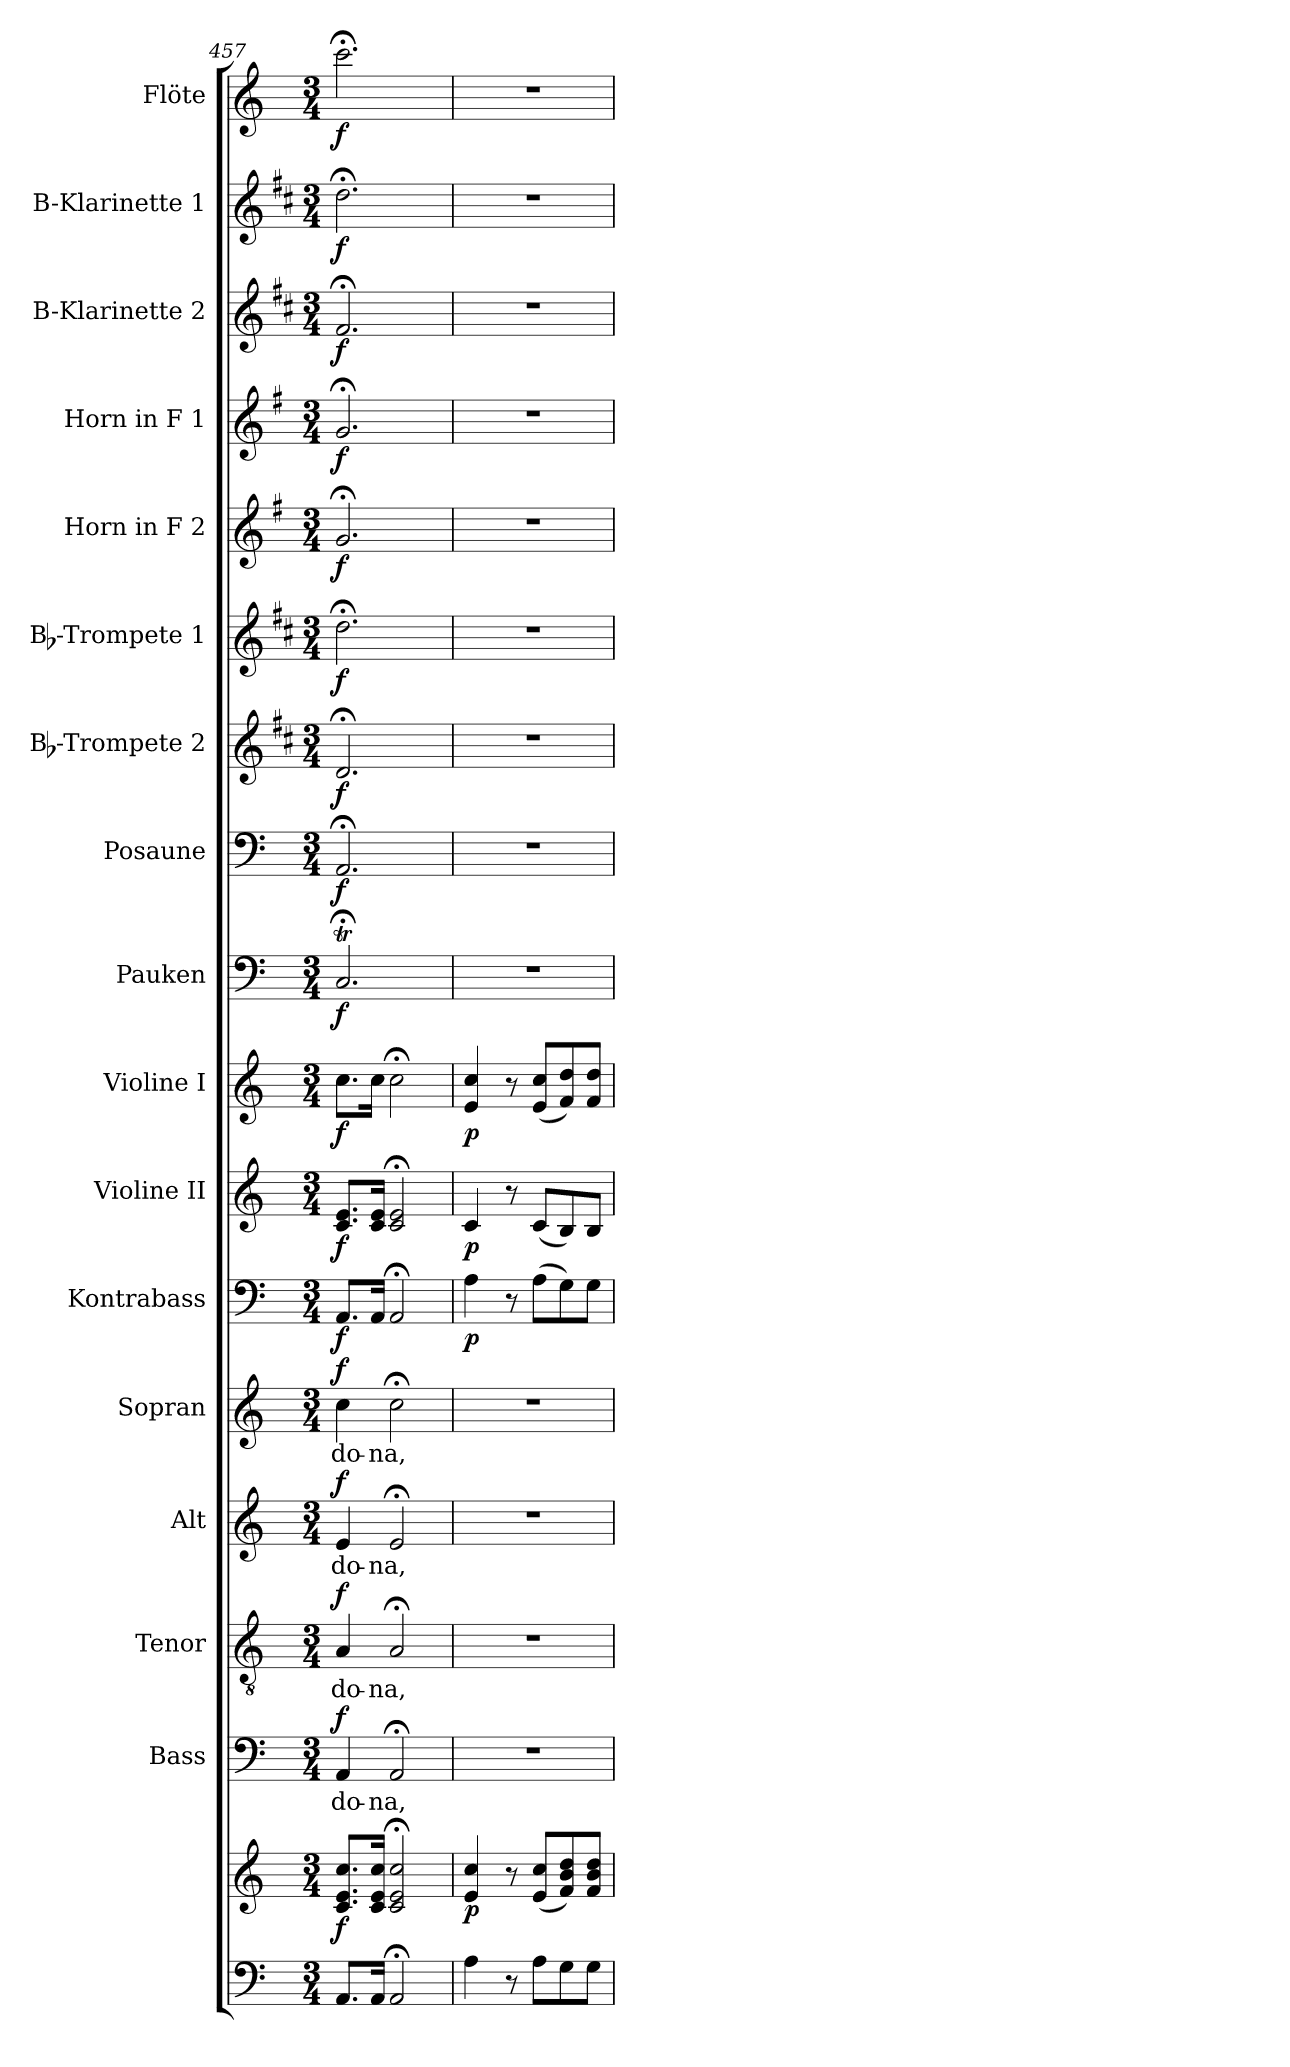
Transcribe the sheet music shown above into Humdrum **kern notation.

**kern	**kern	**dynam	**kern	**text	**dynam	**kern	**text	**dynam	**kern	**text	**dynam	**kern	**text	**dynam	**kern	**dynam	**kern	**dynam	**kern	**dynam	**kern	**dynam	**kern	**dynam	**kern	**dynam	**kern	**dynam	**kern	**dynam	**kern	**dynam	**kern	**dynam	**kern	**dynam	**kern	**dynam
*part17	*part17	*part17	*part16	*part16	*part16	*part15	*part15	*part15	*part14	*part14	*part14	*part13	*part13	*part13	*part12	*part12	*part11	*part11	*part10	*part10	*part9	*part9	*part8	*part8	*part7	*part7	*part6	*part6	*part5	*part5	*part4	*part4	*part3	*part3	*part2	*part2	*part1	*part1
*staff18	*staff17	*staff17/18	*staff16	*staff16	*staff16	*staff15	*staff15	*staff15	*staff14	*staff14	*staff14	*staff13	*staff13	*staff13	*staff12	*staff12	*staff11	*staff11	*staff10	*staff10	*staff9	*staff9	*staff8	*staff8	*staff7	*staff7	*staff6	*staff6	*staff5	*staff5	*staff4	*staff4	*staff3	*staff3	*staff2	*staff2	*staff1	*staff1
*	*	*	*I"Bass	*	*	*I"Tenor	*	*	*I"Alt	*	*	*I"Sopran	*	*	*I"Kontrabass	*	*I"Violine II	*	*I"Violine I	*	*I"Pauken	*	*I"Posaune	*	*I"Bb-Trompete 2	*	*I"Bb-Trompete 1	*	*I"Horn in F 2	*	*I"Horn in F 1	*	*I"B-Klarinette 2	*	*I"B-Klarinette 1	*	*I"Flöte	*
*	*	*	*I'B.	*	*	*I'T.	*	*	*I'A.	*	*	*I'S.	*	*	*I'Kb.	*	*I'Vl. II	*	*I'Vl. I	*	*I'Pk.	*	*I'Pos.	*	*I'Bb Trp. 2	*	*I'Bb Trp. 1	*	*I'Hrn. 2	*	*I'Hrn. 1	*	*I'B Kl. 2	*	*I'B Kl. 1	*	*I'Fl.	*
*clefF4	*clefG2	*	*clefF4	*	*	*clefGv2	*	*	*clefG2	*	*	*clefG2	*	*	*clefF4	*	*clefG2	*	*clefG2	*	*clefF4	*	*clefF4	*	*clefG2	*	*clefG2	*	*clefG2	*	*clefG2	*	*clefG2	*	*clefG2	*	*clefG2	*
*	*	*	*	*	*	*	*	*	*	*	*	*	*	*	*ITrd7c12	*	*	*	*	*	*	*	*	*	*ITrd1c2	*	*ITrd1c2	*	*ITrd4c7	*	*ITrd4c7	*	*ITrd1c2	*	*ITrd1c2	*	*	*
*k[]	*k[]	*	*k[]	*	*	*k[]	*	*	*k[]	*	*	*k[]	*	*	*k[]	*	*k[]	*	*k[]	*	*k[]	*	*k[]	*	*k[]	*	*k[]	*	*k[]	*	*k[]	*	*k[]	*	*k[]	*	*k[]	*
*C:	*C:	*	*C:	*	*	*C:	*	*	*C:	*	*	*C:	*	*	*C:	*	*C:	*	*C:	*	*C:	*	*C:	*	*C:	*	*C:	*	*C:	*	*C:	*	*C:	*	*C:	*	*C:	*
*M3/4	*M3/4	*	*M3/4	*	*	*M3/4	*	*	*M3/4	*	*	*M3/4	*	*	*M3/4	*	*M3/4	*	*M3/4	*	*M3/4	*	*M3/4	*	*M3/4	*	*M3/4	*	*M3/4	*	*M3/4	*	*M3/4	*	*M3/4	*	*M3/4	*
=457	=457	=457	=457	=457	=457	=457	=457	=457	=457	=457	=457	=457	=457	=457	=457	=457	=457	=457	=457	=457	=457	=457	=457	=457	=457	=457	=457	=457	=457	=457	=457	=457	=457	=457	=457	=457	=457	=457
!	!	!LO:DY:b	!	!LO:LY:b	!LO:DY:a	!	!LO:LY:b	!LO:DY:a	!	!LO:LY:b	!LO:DY:a	!	!LO:LY:b	!LO:DY:a	!	!LO:DY:b	!	!LO:DY:b	!	!LO:DY:b	!	!LO:DY:b	!	!LO:DY:b	!	!LO:DY:b	!	!LO:DY:b	!	!LO:DY:b	!	!LO:DY:b	!	!LO:DY:b	!	!LO:DY:b	!	!LO:DY:b
8.AA/L	8.c/ 8.e/ 8.cc/L	f	4AA/	do-	f	4A/	do-	f	4e/	do-	f	4cc\	do-	f	8.AAA/L	f	8.c/ 8.e/L	f	8.cc\L	f	2.C;<T/	f	2.AA;</	f	2.c;</	f	2.cc;<\	f	2.c;</	f	2.c;</	f	2.e;</	f	2.cc;<\	f	2.ccc;<\	f
16AA/Jk	16c/ 16e/ 16cc/Jk	.	.	.	.	.	.	.	.	.	.	.	.	.	16AAA/Jk	.	16c/ 16e/Jk	.	16cc\Jk	.	.	.	.	.	.	.	.	.	.	.	.	.	.	.	.	.	.	.
!	!	!	!	!LO:LY:b	!	!	!LO:LY:b	!	!	!LO:LY:b	!	!	!LO:LY:b	!	!	!	!	!	!	!	!	!	!	!	!	!	!	!	!	!	!	!	!	!	!	!	!	!
2AA;</	2c/;< 2e/;< 2cc/;<	.	2AA;</	-na,	.	2A;</	-na,	.	2e;</	-na,	.	2cc;<\	-na,	.	2AAA;</	.	2c/;< 2e/;<	.	2cc;<\	.	.	.	.	.	.	.	.	.	.	.	.	.	.	.	.	.	.	.
=458	=458	=458	=458	=458	=458	=458	=458	=458	=458	=458	=458	=458	=458	=458	=458	=458	=458	=458	=458	=458	=458	=458	=458	=458	=458	=458	=458	=458	=458	=458	=458	=458	=458	=458	=458	=458	=458	=458
!	!	!LO:DY:b	!	!	!	!	!	!	!	!	!	!	!	!	!	!LO:DY:b	!	!LO:DY:b	!	!LO:DY:b	!	!	!	!	!	!	!	!	!	!	!	!	!	!	!	!	!	!
4A\	4e/ 4cc/	p	2.r	.	.	2.r	.	.	2.r	.	.	2.r	.	.	4AA\	p	4c/	p	4e/ 4cc/	p	2.r	.	2.r	.	2.r	.	2.r	.	2.r	.	2.r	.	2.r	.	2.r	.	2.r	.
8r	8r	.	.	.	.	.	.	.	.	.	.	.	.	.	8r	.	8r	.	8r	.	.	.	.	.	.	.	.	.	.	.	.	.	.	.	.	.	.	.
8A\L	(<8e/ 8cc/L	.	.	.	.	.	.	.	.	.	.	.	.	.	(>8AA\L	.	(<8c/L	.	(<8e/ 8cc/L	.	.	.	.	.	.	.	.	.	.	.	.	.	.	.	.	.	.	.
8G\	8f/ 8b/ 8dd/)	.	.	.	.	.	.	.	.	.	.	.	.	.	8GG\)	.	8B/)	.	8f/ 8dd/)	.	.	.	.	.	.	.	.	.	.	.	.	.	.	.	.	.	.	.
8G\J	8f/ 8b/ 8dd/J	.	.	.	.	.	.	.	.	.	.	.	.	.	8GG\J	.	8B/J	.	8f/ 8dd/J	.	.	.	.	.	.	.	.	.	.	.	.	.	.	.	.	.	.	.
=	=	=	=	=	=	=	=	=	=	=	=	=	=	=	=	=	=	=	=	=	=	=	=	=	=	=	=	=	=	=	=	=	=	=	=	=	=	=
*-	*-	*-	*-	*-	*-	*-	*-	*-	*-	*-	*-	*-	*-	*-	*-	*-	*-	*-	*-	*-	*-	*-	*-	*-	*-	*-	*-	*-	*-	*-	*-	*-	*-	*-	*-	*-	*-	*-
